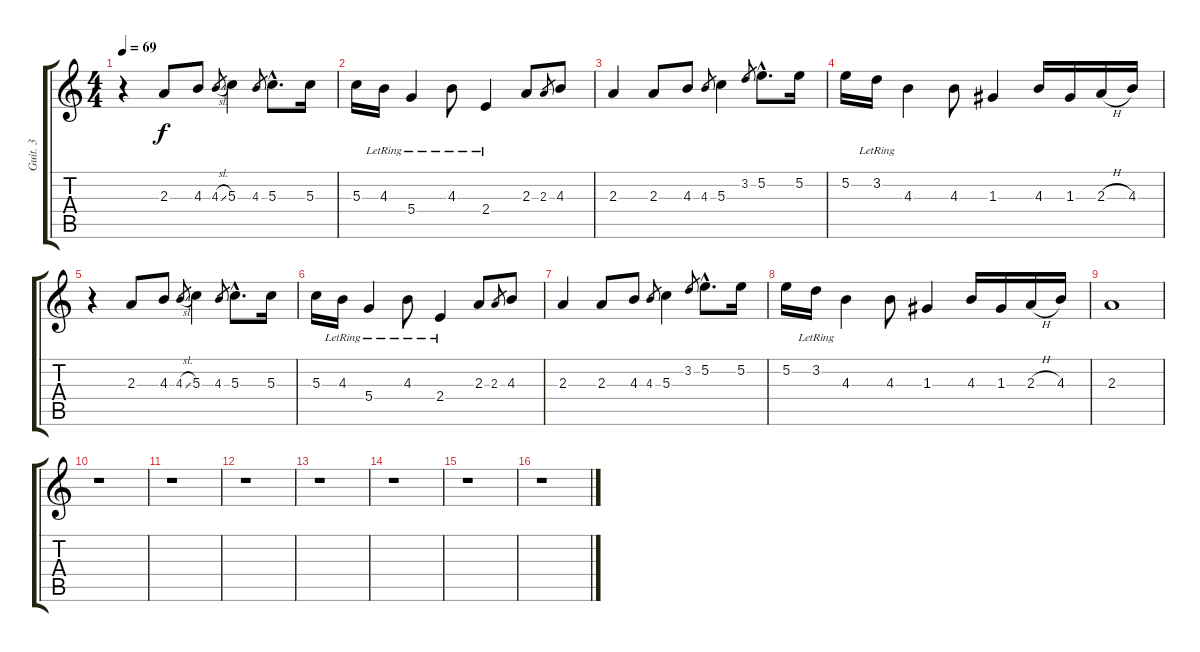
\track ("Guit. 3" "Guit. 3") {instrument distortionguitar}
\staff {score tabs}
\tuning (E4 B3 G3 D3 A2 E2) {hide}
\ts (4 4)
\tempo 69
\clef g2
\ks c
r.4{dy f} 2.3.8{volume 12 instrument acousticguitarsteel} 4.3.8 4.3{sl}.8{gr} 5.3.4 4.3.8{gr} 5.3{hac}.8{d} 5.3.16 |
5.3.16 4.3{lr}.16 5.4{lr}.4 4.3{lr}.8 2.4{lr}.4 2.3.8 2.3.8{gr} 4.3.8 |
2.3.4 2.3.8 4.3.8 4.3.8{gr} 5.3.4 3.2.8{gr} 5.2{hac}.8{d} 5.2.16 |
5.2.16 3.2{lr}.16 4.3.4 4.3.8 1.3.4 4.3.16 1.3.16 2.3{h}.16 4.3.16 |
r.4 2.3.8 4.3.8 4.3{sl}.8{gr} 5.3.4 4.3.8{gr} 5.3{hac}.8{d} 5.3.16 |
5.3.16 4.3{lr}.16 5.4{lr}.4 4.3{lr}.8 2.4{lr}.4 2.3.8 2.3.8{gr} 4.3.8 |
2.3.4 2.3.8 4.3.8 4.3.8{gr} 5.3.4 3.2.8{gr} 5.2{hac}.8{d} 5.2.16 |
5.2.16 3.2{lr}.16 4.3.4 4.3.8 1.3.4 4.3.16 1.3.16 2.3{h}.16 4.3.16 |
2.3.1 |
r.1 |
r.1 |
r.1 |
r.1 |
r.1 |
r.1 |
r.1
